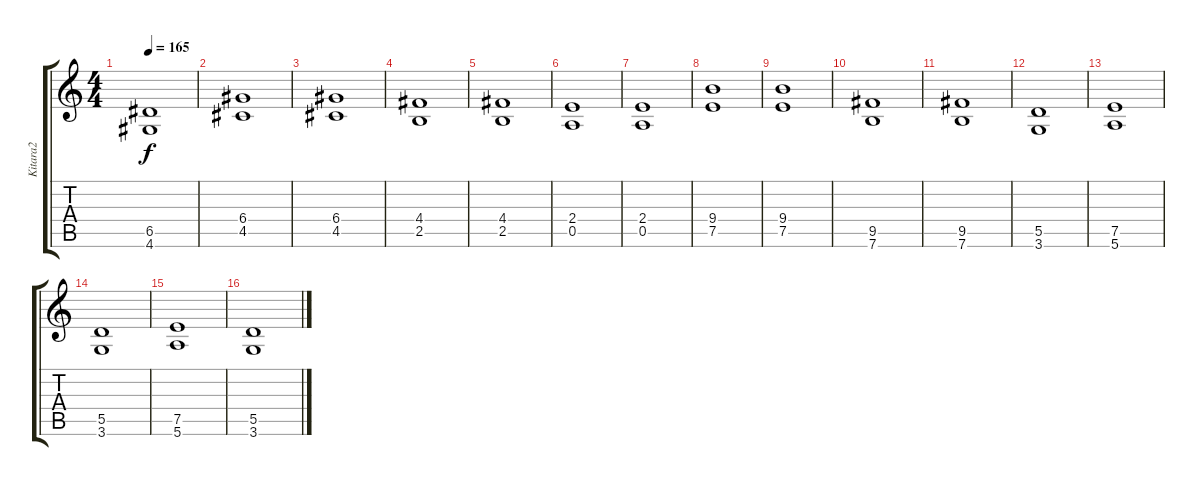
\track ("Kitara2" "Kitara2") {instrument overdrivenguitar}
\staff {score tabs}
\tuning (E4 B3 G3 D3 A2 E2) {hide}
\ts (4 4)
\tempo 165
\clef g2
\ks c
(6.5 4.6).1{dy f} |
(6.4 4.5).1 |
(6.4 4.5).1 |
(4.4 2.5).1 |
(4.4 2.5).1 |
(2.4 0.5).1 |
(2.4 0.5).1 |
(9.4 7.5).1 |
(9.4 7.5).1 |
(9.5 7.6).1 |
(9.5 7.6).1 |
(5.5 3.6).1 |
(7.5 5.6).1 |
(5.5 3.6).1 |
(7.5 5.6).1 |
(5.5 3.6).1
